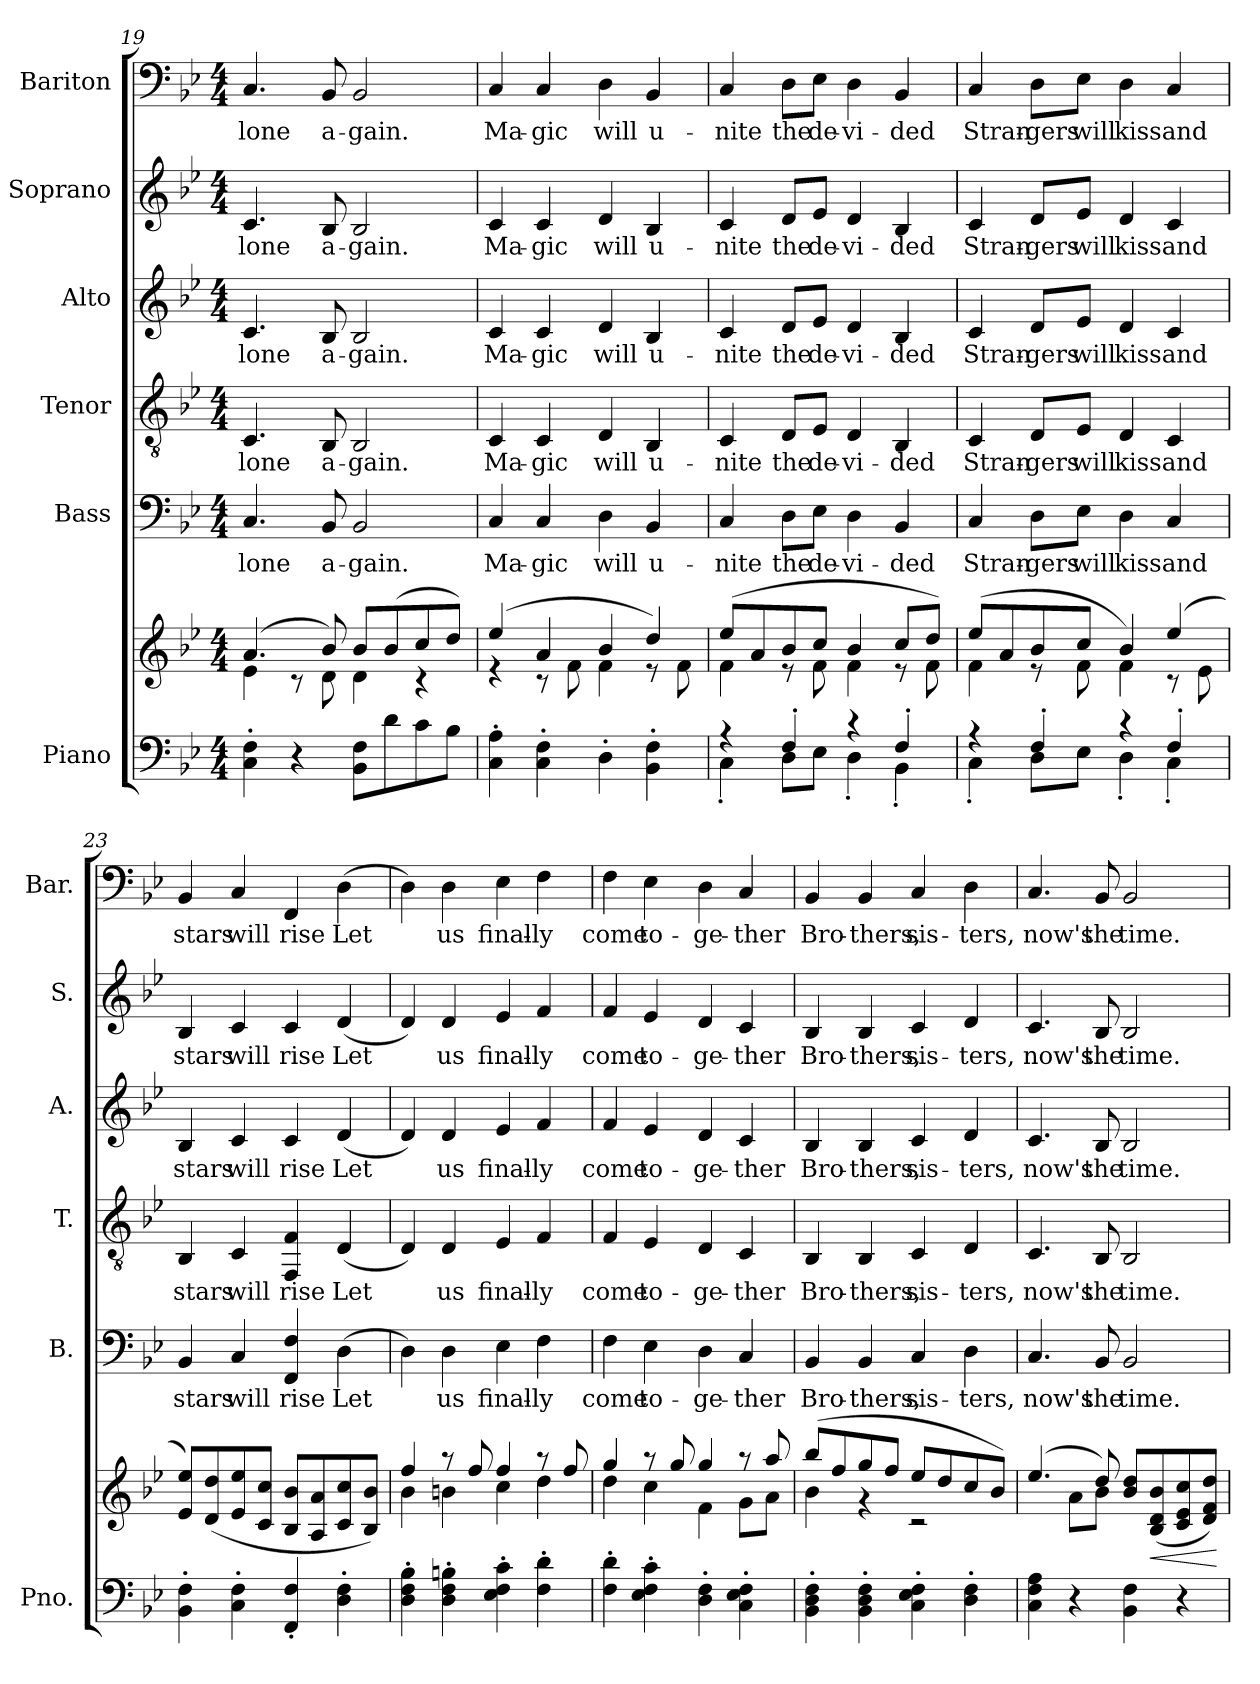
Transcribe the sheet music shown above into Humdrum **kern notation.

**kern	**kern	**dynam	**kern	**text	**kern	**text	**kern	**text	**kern	**text	**kern	**text
*part6	*part6	*part6	*part5	*part5	*part4	*part4	*part3	*part3	*part2	*part2	*part1	*part1
*staff7	*staff6	*staff6/7	*staff5	*staff5	*staff4	*staff4	*staff3	*staff3	*staff2	*staff2	*staff1	*staff1
*I"Piano	*	*	*I"Bass	*	*I"Tenor	*	*I"Alto	*	*I"Soprano	*	*I"Bariton	*
*I'Pno.	*	*	*I'B.	*	*I'T.	*	*I'A.	*	*I'S.	*	*I'Bar.	*
*clefF4	*clefG2	*	*clefF4	*	*clefGv2	*	*clefG2	*	*clefG2	*	*clefF4	*
*k[b-e-]	*k[b-e-]	*	*k[b-e-]	*	*k[b-e-]	*	*k[b-e-]	*	*k[b-e-]	*	*k[b-e-]	*
*M4/4	*M4/4	*	*M4/4	*	*M4/4	*	*M4/4	*	*M4/4	*	*M4/4	*
=19	=19	=19	=19	=19	=19	=19	=19	=19	=19	=19	=19	=19
*	*^	*	*	*	*	*	*	*	*	*	*	*
!	!	!	!	!	!LO:LY:b	!	!LO:LY:b	!	!LO:LY:b	!	!LO:LY:b	!	!LO:LY:b
4C\' 4F\'	(>4.a/	4e-\	.	4.C/	-lone	4.C/	-lone	4.c/	-lone	4.c/	-lone	4.C/	-lone
4r	.	8r	.	.	.	.	.	.	.	.	.	.	.
!	!	!	!	!	!LO:LY:b	!	!LO:LY:b	!	!LO:LY:b	!	!LO:LY:b	!	!LO:LY:b
.	8b-/)	8d\	.	8BB-/	a-	8BB-/	a-	8B-/	a-	8B-/	a-	8BB-/	a-
!	!	!	!	!	!LO:LY:b	!	!LO:LY:b	!	!LO:LY:b	!	!LO:LY:b	!	!LO:LY:b
8BB-\ 8F\L	8b-/L	4d\	.	2BB-/	-gain.	2BB-/	-gain.	2B-/	-gain.	2B-/	-gain.	2BB-/	-gain.
8d\	(>8b-/	.	.	.	.	.	.	.	.	.	.	.	.
8c\	8cc/	4r	.	.	.	.	.	.	.	.	.	.	.
8B-\J	8dd/J)	.	.	.	.	.	.	.	.	.	.	.	.
=20	=20	=20	=20	=20	=20	=20	=20	=20	=20	=20	=20	=20	=20
!	!	!	!	!	!LO:LY:b	!	!LO:LY:b	!	!LO:LY:b	!	!LO:LY:b	!	!LO:LY:b
4C\' 4A\'	(>4ee-/	4r	.	4C/	Ma-	4C/	Ma-	4c/	Ma-	4c/	Ma-	4C/	Ma-
!	!	!	!	!	!LO:LY:b	!	!LO:LY:b	!	!LO:LY:b	!	!LO:LY:b	!	!LO:LY:b
4C\' 4F\'	4a/	8r	.	4C/	-gic	4C/	-gic	4c/	-gic	4c/	-gic	4C/	-gic
.	.	8f\	.	.	.	.	.	.	.	.	.	.	.
!	!	!	!	!	!LO:LY:b	!	!LO:LY:b	!	!LO:LY:b	!	!LO:LY:b	!	!LO:LY:b
4D'\	4b-/	4f\	.	4D\	will	4D/	will	4d/	will	4d/	will	4D\	will
!	!	!	!	!	!LO:LY:b	!	!LO:LY:b	!	!LO:LY:b	!	!LO:LY:b	!	!LO:LY:b
4BB-\' 4F\'	4dd/)	8r	.	4BB-/	u-	4BB-/	u-	4B-/	u-	4B-/	u-	4BB-/	u-
.	.	8f\	.	.	.	.	.	.	.	.	.	.	.
=21	=21	=21	=21	=21	=21	=21	=21	=21	=21	=21	=21	=21	=21
*^	*	*	*	*	*	*	*	*	*	*	*	*	*
!	!	!	!	!	!	!LO:LY:b	!	!LO:LY:b	!	!LO:LY:b	!	!LO:LY:b	!	!LO:LY:b
4r	4C'\	(>8ee-/L	4f\	.	4C/	-nite	4C/	-nite	4c/	-nite	4c/	-nite	4C/	-nite
.	.	8a/	.	.	.	.	.	.	.	.	.	.	.	.
!	!	!	!	!	!	!LO:LY:b	!	!LO:LY:b	!	!LO:LY:b	!	!LO:LY:b	!	!LO:LY:b
4F'/	8D\L	8b-/	8r	.	8D\L	the	8D/L	the	8d/L	the	8d/L	the	8D\L	the
!	!	!	!	!	!	!LO:LY:b	!	!LO:LY:b	!	!LO:LY:b	!	!LO:LY:b	!	!LO:LY:b
.	8E-\J	8cc/J	8f\	.	8E-\J	de-	8E-/J	de-	8e-/J	de-	8e-/J	de-	8E-\J	de-
!	!	!	!	!	!	!LO:LY:b	!	!LO:LY:b	!	!LO:LY:b	!	!LO:LY:b	!	!LO:LY:b
4r	4D'\	4b-/	4f\	.	4D\	-vi-	4D/	-vi-	4d/	-vi-	4d/	-vi-	4D\	-vi-
!	!	!	!	!	!	!LO:LY:b	!	!LO:LY:b	!	!LO:LY:b	!	!LO:LY:b	!	!LO:LY:b
4F'/	4BB-'\	8cc/L	8r	.	4BB-/	-ded	4BB-/	-ded	4B-/	-ded	4B-/	-ded	4BB-/	-ded
.	.	8dd/J)	8f\	.	.	.	.	.	.	.	.	.	.	.
=22	=22	=22	=22	=22	=22	=22	=22	=22	=22	=22	=22	=22	=22	=22
!	!	!	!	!	!	!LO:LY:b	!	!LO:LY:b	!	!LO:LY:b	!	!LO:LY:b	!	!LO:LY:b
4r	4C'\	(>8ee-/L	4f\	.	4C/	Stran-	4C/	Stran-	4c/	Stran-	4c/	Stran-	4C/	Stran-
.	.	8a/	.	.	.	.	.	.	.	.	.	.	.	.
!	!	!	!	!	!	!LO:LY:b	!	!LO:LY:b	!	!LO:LY:b	!	!LO:LY:b	!	!LO:LY:b
4F'/	8D\L	8b-/	8r	.	8D\L	-gers	8D/L	-gers	8d/L	-gers	8d/L	-gers	8D\L	-gers
!	!	!	!	!	!	!LO:LY:b	!	!LO:LY:b	!	!LO:LY:b	!	!LO:LY:b	!	!LO:LY:b
.	8E-\J	8cc/J	8f\	.	8E-\J	will	8E-/J	will	8e-/J	will	8e-/J	will	8E-\J	will
!	!	!	!	!	!	!LO:LY:b	!	!LO:LY:b	!	!LO:LY:b	!	!LO:LY:b	!	!LO:LY:b
4r	4D'\	4b-/)	4f\	.	4D\	kiss	4D/	kiss	4d/	kiss	4d/	kiss	4D\	kiss
!	!	!	!	!	!	!LO:LY:b	!	!LO:LY:b	!	!LO:LY:b	!	!LO:LY:b	!	!LO:LY:b
4F'/	4C'\	(>4ee-/	8r	.	4C/	and	4C/	and	4c/	and	4c/	and	4C/	and
.	.	.	8e-\	.	.	.	.	.	.	.	.	.	.	.
*v	*v	*	*	*	*	*	*	*	*	*	*	*	*	*
=23	=23	=23	=23	=23	=23	=23	=23	=23	=23	=23	=23	=23	=23
!	!	!	!	!	!LO:LY:b	!	!LO:LY:b	!	!LO:LY:b	!	!LO:LY:b	!	!LO:LY:b
*	*v	*v	*	*	*	*	*	*	*	*	*	*	*
4BB-\' 4F\'	8e-/ 8ee-/L)	.	4BB-/	stars	4BB-/	stars	4B-/	stars	4B-/	stars	4BB-/	stars
.	(<8d/ 8dd/	.	.	.	.	.	.	.	.	.	.	.
!	!	!	!	!LO:LY:b	!	!LO:LY:b	!	!LO:LY:b	!	!LO:LY:b	!	!LO:LY:b
4C\' 4F\'	8e-/ 8ee-/	.	4C/	will	4C/	will	4c/	will	4c/	will	4C/	will
.	8c/ 8cc/J	.	.	.	.	.	.	.	.	.	.	.
!	!	!	!	!LO:LY:b	!	!LO:LY:b	!	!LO:LY:b	!	!LO:LY:b	!	!LO:LY:b
4FF/' 4F/'	8B-/ 8b-/L	.	4FF/ 4F/	rise	4FF/ 4F/	rise	4c/	rise	4c/	rise	4FF/	rise
.	8A/ 8a/	.	.	.	.	.	.	.	.	.	.	.
!	!	!	!	!LO:LY:b	!	!LO:LY:b	!	!LO:LY:b	!	!LO:LY:b	!	!LO:LY:b
4D\' 4F\'	8c/ 8cc/	.	(>4D\	Let	(<4D/	Let	(<4d/	Let	(<4d/	Let	(>4D\	Let
.	8B-/ 8b-/J)	.	.	.	.	.	.	.	.	.	.	.
=24	=24	=24	=24	=24	=24	=24	=24	=24	=24	=24	=24	=24
*	*^	*	*	*	*	*	*	*	*	*	*	*
4D\' 4F\' 4B-\'	4ff/	4b-\	.	4D\)	.	4D/)	.	4d/)	.	4d/)	.	4D\)	.
!	!	!	!	!	!LO:LY:b	!	!LO:LY:b	!	!LO:LY:b	!	!LO:LY:b	!	!LO:LY:b
4D\' 4F\' 4Bn\'	8r	4bn\	.	4D\	us	4D/	us	4d/	us	4d/	us	4D\	us
.	8ff/	.	.	.	.	.	.	.	.	.	.	.	.
!	!	!	!	!	!LO:LY:b	!	!LO:LY:b	!	!LO:LY:b	!	!LO:LY:b	!	!LO:LY:b
4E-\' 4F\' 4c\'	4ff/	4cc\	.	4E-\	final-	4E-/	final-	4e-/	final-	4e-/	final-	4E-\	final-
!	!	!	!	!	!LO:LY:b	!	!LO:LY:b	!	!LO:LY:b	!	!LO:LY:b	!	!LO:LY:b
4F\' 4d\'	8r	4dd\	.	4F\	-ly	4F/	-ly	4f/	-ly	4f/	-ly	4F\	-ly
.	8ff/	.	.	.	.	.	.	.	.	.	.	.	.
=25	=25	=25	=25	=25	=25	=25	=25	=25	=25	=25	=25	=25	=25
!	!	!	!	!	!LO:LY:b	!	!LO:LY:b	!	!LO:LY:b	!	!LO:LY:b	!	!LO:LY:b
4F\' 4d\'	4gg/	4dd\	.	4F\	come	4F/	come	4f/	come	4f/	come	4F\	come
!	!	!	!	!	!LO:LY:b	!	!LO:LY:b	!	!LO:LY:b	!	!LO:LY:b	!	!LO:LY:b
4E-\' 4F\' 4c\'	8r	4cc\	.	4E-\	to-	4E-/	to-	4e-/	to-	4e-/	to-	4E-\	to-
.	8gg/	.	.	.	.	.	.	.	.	.	.	.	.
!	!	!	!	!	!LO:LY:b	!	!LO:LY:b	!	!LO:LY:b	!	!LO:LY:b	!	!LO:LY:b
4D\' 4F\'	4gg/	4f\	.	4D\	-ge-	4D/	-ge-	4d/	-ge-	4d/	-ge-	4D\	-ge-
!	!	!	!	!	!LO:LY:b	!	!LO:LY:b	!	!LO:LY:b	!	!LO:LY:b	!	!LO:LY:b
4C\' 4E-\' 4F\'	8r	8g\L	.	4C/	-ther	4C/	-ther	4c/	-ther	4c/	-ther	4C/	-ther
.	8aa/	8a\J	.	.	.	.	.	.	.	.	.	.	.
=26	=26	=26	=26	=26	=26	=26	=26	=26	=26	=26	=26	=26	=26
!	!	!	!	!	!LO:LY:b	!	!LO:LY:b	!	!LO:LY:b	!	!LO:LY:b	!	!LO:LY:b
4BB-\' 4D\' 4F\'	(>8bb-/L	4b-\	.	4BB-/	Bro-	4BB-/	Bro-	4B-/	Bro-	4B-/	Bro-	4BB-/	Bro-
.	8ff/	.	.	.	.	.	.	.	.	.	.	.	.
!	!	!	!	!	!LO:LY:b	!	!LO:LY:b	!	!LO:LY:b	!	!LO:LY:b	!	!LO:LY:b
4BB-\' 4D\' 4F\'	8gg/	4r	.	4BB-/	-thers,	4BB-/	-thers,	4B-/	-thers,	4B-/	-thers,	4BB-/	-thers,
.	8ff/J	.	.	.	.	.	.	.	.	.	.	.	.
!	!	!	!	!	!LO:LY:b	!	!LO:LY:b	!	!LO:LY:b	!	!LO:LY:b	!	!LO:LY:b
4C\' 4E-\' 4F\'	8ee-/L	2r	.	4C/	sis-	4C/	sis-	4c/	sis-	4c/	sis-	4C/	sis-
.	8dd/	.	.	.	.	.	.	.	.	.	.	.	.
!	!	!	!	!	!LO:LY:b	!	!LO:LY:b	!	!LO:LY:b	!	!LO:LY:b	!	!LO:LY:b
4D\' 4F\'	8cc/	.	.	4D\	-ters,	4D/	-ters,	4d/	-ters,	4d/	-ters,	4D\	-ters,
.	8b-/J)	.	.	.	.	.	.	.	.	.	.	.	.
=27	=27	=27	=27	=27	=27	=27	=27	=27	=27	=27	=27	=27	=27
!	!	!	!	!	!LO:LY:b	!	!LO:LY:b	!	!LO:LY:b	!	!LO:LY:b	!	!LO:LY:b
4C\ 4F\ 4A\	(>4.ee-/	4ryy	.	4.C/	now's	4.C/	now's	4.c/	now's	4.c/	now's	4.C/	now's
4r	.	8a\L	.	.	.	.	.	.	.	.	.	.	.
!	!	!	!	!	!LO:LY:b	!	!LO:LY:b	!	!LO:LY:b	!	!LO:LY:b	!	!LO:LY:b
.	8dd/)	8b-\J	.	8BB-/	the	8BB-/	the	8B-/	the	8B-/	the	8BB-/	the
!	!	!	!	!	!LO:LY:b	!	!LO:LY:b	!	!LO:LY:b	!	!LO:LY:b	!	!LO:LY:b
4BB-\ 4F\	8b-/ 8dd/L	2ryy	.	2BB-/	time.	2BB-/	time.	2B-/	time.	2B-/	time.	2BB-/	time.
!	!	!	!LO:HP:b	!	!	!	!	!	!	!	!	!	!
.	(<8B-/ 8d/ 8b-/	.	<	.	.	.	.	.	.	.	.	.	.
4r	8c/ 8e-/ 8cc/	.	.	.	.	.	.	.	.	.	.	.	.
.	8d/ 8f/ 8dd/J)	.	.	.	.	.	.	.	.	.	.	.	.
*	*v	*v	*	*	*	*	*	*	*	*	*	*	*
.	.	[	.	.	.	.	.	.	.	.	.	.
=	=	=	=	=	=	=	=	=	=	=	=	=
*-	*-	*-	*-	*-	*-	*-	*-	*-	*-	*-	*-	*-
